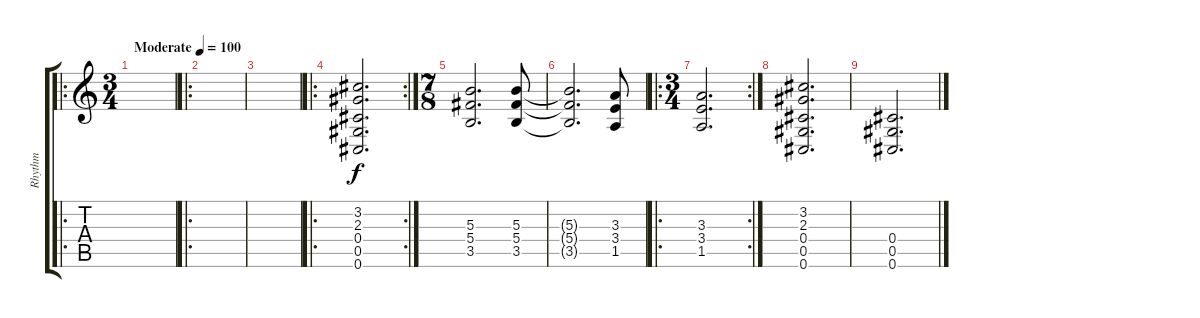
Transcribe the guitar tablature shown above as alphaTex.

\track ("Rhythm" "Rhythm") {instrument overdrivenguitar}
\staff {score tabs}
\tuning (Eb4 Bb3 Gb3 Db3 Ab2 Db2) {hide}
\ro
\ts (3 4)
\tempo (100 "Moderate")
\clef g2
\ks c
|
\ro
|
|
\ro
\rc 2
(3.2 2.3 0.4 0.5 0.6).2{d} |
\ts (7 8)
(5.3 5.4 3.5).2{d} (5.3 5.4 3.5).8 |
(5.3{t} 5.4{t} 3.5{t}).2{d} (3.3 3.4 1.5).8 |
\ro
\rc 2
\ts (3 4)
(3.3 3.4 1.5).2{d} |
(3.2 2.3 0.4 0.5 0.6).2{d} |
(0.4 0.5 0.6).2{d}
